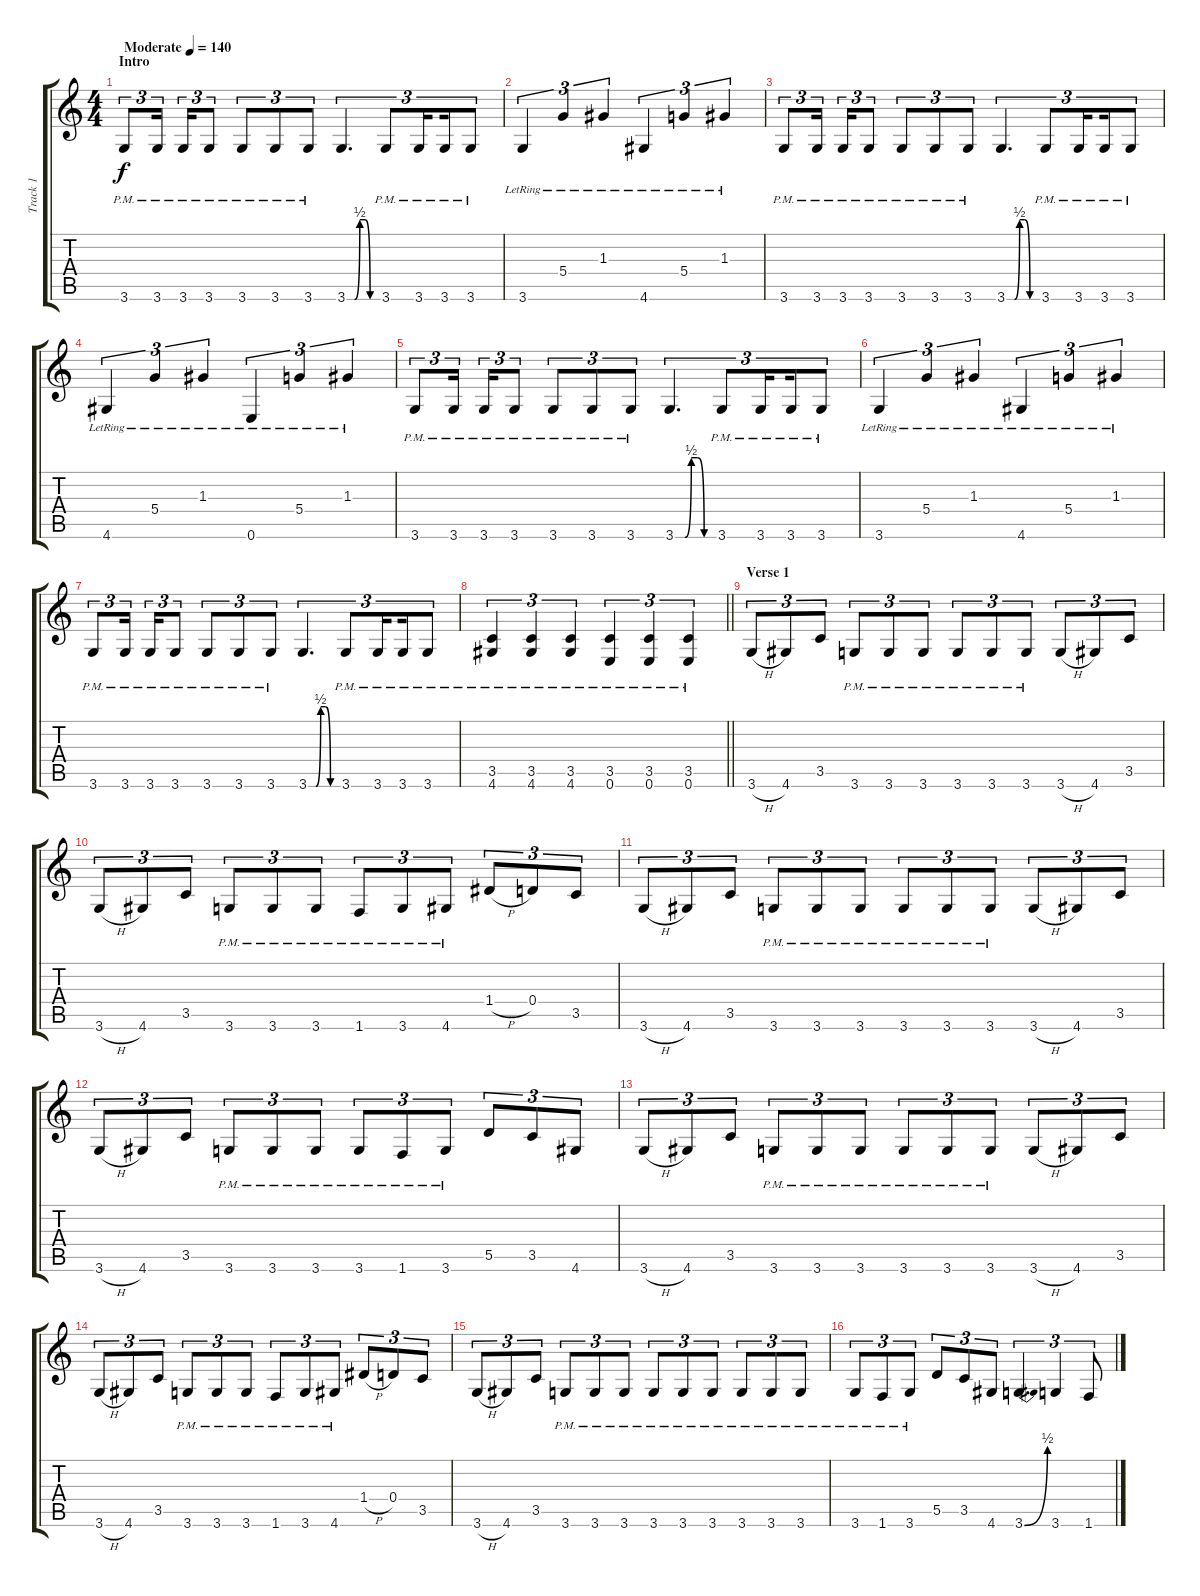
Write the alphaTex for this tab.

\track ("Track 1" "Track 1") {instrument distortionguitar}
\staff {score tabs}
\tuning (E4 B3 G3 D3 A2 E2) {hide}
\ts (4 4)
\section ("" "Intro")
\tempo (140 "Moderate")
\clef g2
\ks c
3.6{pm}.8{tu (3 2) dy f instrument distortionguitar} 3.6{pm}.16{tu (3 2) beam splitsecondary} 3.6{pm}.16{tu (3 2)} 3.6{pm}.8{tu (3 2)} 3.6{pm}.8{tu (3 2)} 3.6{pm}.8{tu (3 2)} 3.6{pm}.8{tu (3 2)} 3.6{be (custom 0 0 15 0 25 2 35 2 45 0 60 0)}.4{d tu (3 2)} 3.6{pm}.8{tu (3 2)} 3.6{pm}.16{tu (3 2) beam splitsecondary} 3.6{pm}.16{tu (3 2)} 3.6{pm}.8{tu (3 2)} |
3.6{lr}.4{tu (3 2)} 5.4{lr}.4{tu (3 2)} 1.3{lr}.4{tu (3 2)} 4.6{lr}.4{tu (3 2)} 5.4{lr}.4{tu (3 2)} 1.3{lr}.4{tu (3 2)} |
3.6{pm}.8{tu (3 2)} 3.6{pm}.16{tu (3 2) beam splitsecondary} 3.6{pm}.16{tu (3 2)} 3.6{pm}.8{tu (3 2)} 3.6{pm}.8{tu (3 2)} 3.6{pm}.8{tu (3 2)} 3.6{pm}.8{tu (3 2)} 3.6{be (custom 0 0 15 0 25 2 35 2 45 0 60 0)}.4{d tu (3 2)} 3.6{pm}.8{tu (3 2)} 3.6{pm}.16{tu (3 2) beam splitsecondary} 3.6{pm}.16{tu (3 2)} 3.6{pm}.8{tu (3 2)} |
4.6{lr}.4{tu (3 2)} 5.4{lr}.4{tu (3 2)} 1.3{lr}.4{tu (3 2)} 0.6{lr}.4{tu (3 2)} 5.4{lr}.4{tu (3 2)} 1.3{lr}.4{tu (3 2)} |
3.6{pm}.8{tu (3 2)} 3.6{pm}.16{tu (3 2) beam splitsecondary} 3.6{pm}.16{tu (3 2)} 3.6{pm}.8{tu (3 2)} 3.6{pm}.8{tu (3 2)} 3.6{pm}.8{tu (3 2)} 3.6{pm}.8{tu (3 2)} 3.6{be (custom 0 0 15 0 25 2 35 2 45 0 60 0)}.4{d tu (3 2)} 3.6{pm}.8{tu (3 2)} 3.6{pm}.16{tu (3 2) beam splitsecondary} 3.6{pm}.16{tu (3 2)} 3.6{pm}.8{tu (3 2)} |
3.6{lr}.4{tu (3 2)} 5.4{lr}.4{tu (3 2)} 1.3{lr}.4{tu (3 2)} 4.6{lr}.4{tu (3 2)} 5.4{lr}.4{tu (3 2)} 1.3{lr}.4{tu (3 2)} |
3.6{pm}.8{tu (3 2)} 3.6{pm}.16{tu (3 2) beam splitsecondary} 3.6{pm}.16{tu (3 2)} 3.6{pm}.8{tu (3 2)} 3.6{pm}.8{tu (3 2)} 3.6{pm}.8{tu (3 2)} 3.6{pm}.8{tu (3 2)} 3.6{be (custom 0 0 15 0 25 2 35 2 45 0 60 0)}.4{d tu (3 2)} 3.6{pm}.8{tu (3 2)} 3.6{pm}.16{tu (3 2) beam splitsecondary} 3.6{pm}.16{tu (3 2)} 3.6{pm}.8{tu (3 2)} |
\barLineRight lightlight
(3.5{pm} 4.6{pm}).4{tu (3 2)} (3.5{pm} 4.6{pm}).4{tu (3 2)} (3.5{pm} 4.6{pm}).4{tu (3 2)} (3.5{pm} 0.6{pm}).4{tu (3 2)} (3.5{pm} 0.6{pm}).4{tu (3 2)} (3.5{pm} 0.6{pm}).4{tu (3 2)} |
\section ("" "Verse 1")
3.6{h}.8{tu (3 2)} 4.6.8{tu (3 2)} 3.5.8{tu (3 2)} 3.6{pm}.8{tu (3 2)} 3.6{pm}.8{tu (3 2)} 3.6{pm}.8{tu (3 2)} 3.6{pm}.8{tu (3 2)} 3.6{pm}.8{tu (3 2)} 3.6{pm}.8{tu (3 2)} 3.6{h}.8{tu (3 2)} 4.6.8{tu (3 2)} 3.5.8{tu (3 2)} |
3.6{h}.8{tu (3 2)} 4.6.8{tu (3 2)} 3.5.8{tu (3 2)} 3.6{pm}.8{tu (3 2)} 3.6{pm}.8{tu (3 2)} 3.6{pm}.8{tu (3 2)} 1.6{pm}.8{tu (3 2)} 3.6{pm}.8{tu (3 2)} 4.6{pm}.8{tu (3 2)} 1.4{h}.8{tu (3 2)} 0.4.8{tu (3 2)} 3.5.8{tu (3 2)} |
3.6{h}.8{tu (3 2)} 4.6.8{tu (3 2)} 3.5.8{tu (3 2)} 3.6{pm}.8{tu (3 2)} 3.6{pm}.8{tu (3 2)} 3.6{pm}.8{tu (3 2)} 3.6{pm}.8{tu (3 2)} 3.6{pm}.8{tu (3 2)} 3.6{pm}.8{tu (3 2)} 3.6{h}.8{tu (3 2)} 4.6.8{tu (3 2)} 3.5.8{tu (3 2)} |
3.6{h}.8{tu (3 2)} 4.6.8{tu (3 2)} 3.5.8{tu (3 2)} 3.6{pm}.8{tu (3 2)} 3.6{pm}.8{tu (3 2)} 3.6{pm}.8{tu (3 2)} 3.6{pm}.8{tu (3 2)} 1.6{pm}.8{tu (3 2)} 3.6{pm}.8{tu (3 2)} 5.5.8{tu (3 2)} 3.5.8{tu (3 2)} 4.6.8{tu (3 2)} |
3.6{h}.8{tu (3 2)} 4.6.8{tu (3 2)} 3.5.8{tu (3 2)} 3.6{pm}.8{tu (3 2)} 3.6{pm}.8{tu (3 2)} 3.6{pm}.8{tu (3 2)} 3.6{pm}.8{tu (3 2)} 3.6{pm}.8{tu (3 2)} 3.6{pm}.8{tu (3 2)} 3.6{h}.8{tu (3 2)} 4.6.8{tu (3 2)} 3.5.8{tu (3 2)} |
3.6{h}.8{tu (3 2)} 4.6.8{tu (3 2)} 3.5.8{tu (3 2)} 3.6{pm}.8{tu (3 2)} 3.6{pm}.8{tu (3 2)} 3.6{pm}.8{tu (3 2)} 1.6{pm}.8{tu (3 2)} 3.6{pm}.8{tu (3 2)} 4.6{pm}.8{tu (3 2)} 1.4{h}.8{tu (3 2)} 0.4.8{tu (3 2)} 3.5.8{tu (3 2)} |
3.6{h}.8{tu (3 2)} 4.6.8{tu (3 2)} 3.5.8{tu (3 2)} 3.6{pm}.8{tu (3 2)} 3.6{pm}.8{tu (3 2)} 3.6{pm}.8{tu (3 2)} 3.6{pm}.8{tu (3 2)} 3.6{pm}.8{tu (3 2)} 3.6{pm}.8{tu (3 2)} 3.6{pm}.8{tu (3 2)} 3.6{pm}.8{tu (3 2)} 3.6{pm}.8{tu (3 2)} |
3.6{pm}.8{tu (3 2)} 1.6{pm}.8{tu (3 2)} 3.6{pm}.8{tu (3 2)} 5.5.8{tu (3 2)} 3.5.8{tu (3 2)} 4.6.8{tu (3 2)} 3.6{be (bend 0 0 60 2)}.4{d tu (3 2)} 3.6.4{tu (3 2)} 1.6.8{tu (3 2)}
